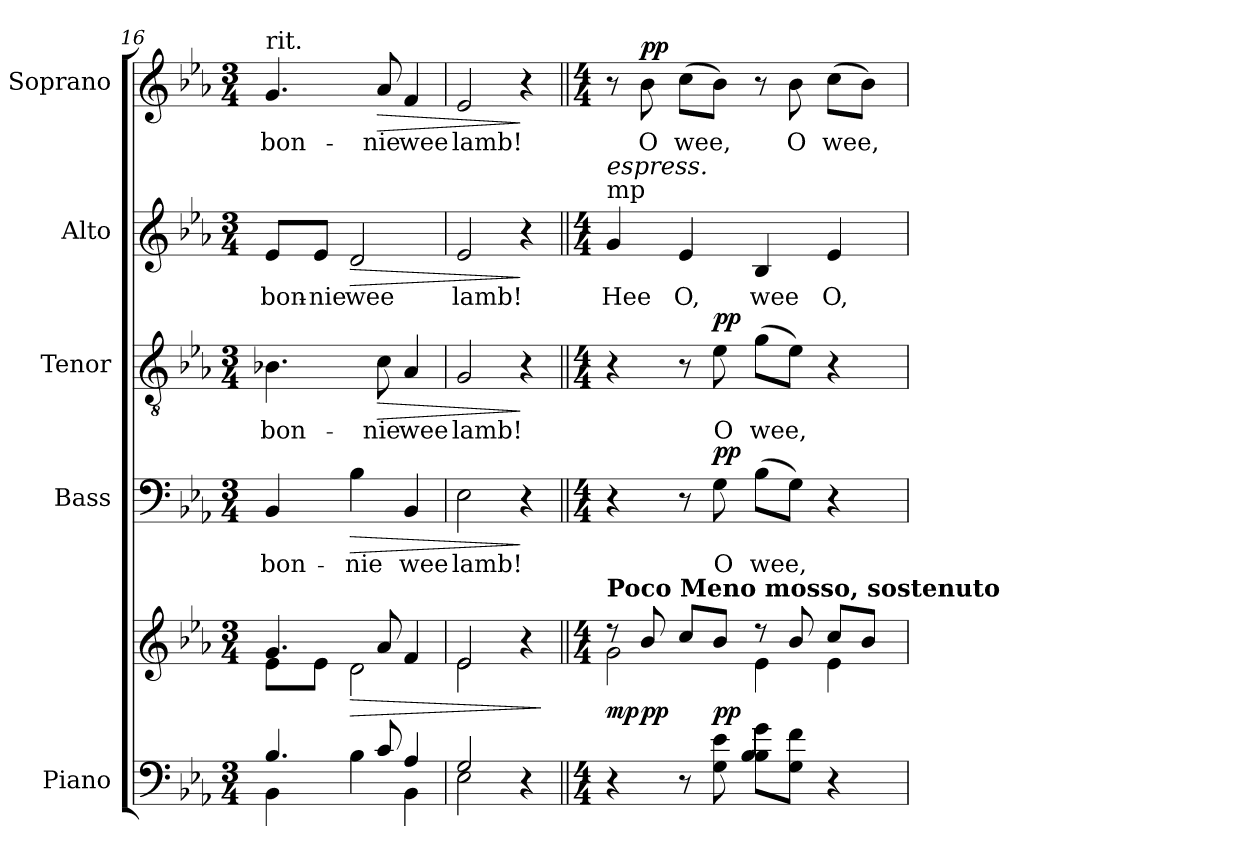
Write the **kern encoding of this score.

**kern	**kern	**dynam	**kern	**text	**dynam	**kern	**text	**dynam	**kern	**text	**dynam	**kern	**text	**dynam
*part5	*part5	*part5	*part4	*part4	*part4	*part3	*part3	*part3	*part2	*part2	*part2	*part1	*part1	*part1
*staff6	*staff5	*staff5/6	*staff4	*staff4	*staff4	*staff3	*staff3	*staff3	*staff2	*staff2	*staff2	*staff1	*staff1	*staff1
*I"Piano	*	*	*I"Bass	*	*	*I"Tenor	*	*	*I"Alto	*	*	*I"Soprano	*	*
*I'Pno.	*	*	*I'B.	*	*	*I'T.	*	*	*I'A.	*	*	*I'S.	*	*
*clefF4	*clefG2	*	*clefF4	*	*	*clefGv2	*	*	*clefG2	*	*	*clefG2	*	*
*	*	*	*	*	*	*ITrd7c12	*	*	*	*	*	*	*	*
*k[b-e-a-]	*k[b-e-a-]	*	*k[b-e-a-]	*	*	*k[b-e-a-]	*	*	*k[b-e-a-]	*	*	*k[b-e-a-]	*	*
*E-:	*E-:	*	*E-:	*	*	*E-:	*	*	*E-:	*	*	*E-:	*	*
*M3/4	*M3/4	*	*M3/4	*	*	*M3/4	*	*	*M3/4	*	*	*M3/4	*	*
=16	=16	=16	=16	=16	=16	=16	=16	=16	=16	=16	=16	=16	=16	=16
*^	*^	*	*	*	*	*	*	*	*	*	*	*	*	*
!	!	!	!	!	!	!LO:LY:b:color=#000000	!	!	!	!	!	!	!	!	!	!
!	!	!	!	!	!	!	!	!	!LO:LY:b:color=#000000	!	!	!	!	!	!	!
!	!	!	!	!	!	!	!	!	!	!	!	!LO:LY:b:color=#000000	!	!	!	!
!	!	!	!	!	!	!	!	!	!	!	!	!	!	!LO:TX:t=rit.	!	!
!	!	!	!	!	!	!	!	!	!	!	!	!	!	!	!LO:LY:b:color=#000000	!
4.B-i/	4BB-i\	4.gi/	8e-i\L	.	4BB-i/	bon-	.	4.BB-Xi\	bon-	.	8e-i/L	bon-	.	4.gi/	bon-	.
!	!	!	!	!	!	!	!	!	!	!	!	!LO:LY:b:color=#000000	!	!	!	!
.	.	.	8e-i\J	.	.	.	.	.	.	.	8e-i/J	-nie	.	.	.	.
!	!	!	!	!LO:HP:b	!	!	!	!	!	!	!	!	!	!	!	!
!	!	!	!	!	!	!LO:LY:b:color=#000000	!LO:HP:b	!	!	!	!	!	!	!	!	!
!	!	!	!	!	!	!	!	!	!	!	!	!LO:LY:b:color=#000000	!LO:HP:b	!	!	!
.	4B-i\	.	2di\	>	4B-i\	-nie	>	.	.	.	2di/	wee	>	.	.	.
!	!	!	!	!	!	!	!	!	!LO:LY:b:color=#000000	!LO:HP:b	!	!	!	!	!	!
!	!	!	!	!	!	!	!	!	!	!	!	!	!	!	!LO:LY:b:color=#000000	!LO:HP:b
8ci/	.	8a-i/	.	.	.	.	.	8Ci\	-nie	>	.	.	.	8a-i/	-nie	>
!	!	!	!	!	!	!LO:LY:b:color=#000000	!	!	!	!	!	!	!	!	!	!
!	!	!	!	!	!	!	!	!	!LO:LY:b:color=#000000	!	!	!	!	!	!	!
!	!	!	!	!	!	!	!	!	!	!	!	!	!	!	!LO:LY:b:color=#000000	!
4A-i/	4BB-i\	4fi/	.	.	4BB-i/	wee	.	4AA-i/	wee	.	.	.	.	4fi/	wee	.
=17	=17	=17	=17	=17	=17	=17	=17	=17	=17	=17	=17	=17	=17	=17	=17	=17
!	!	!	!	!	!	!LO:LY:b:color=#000000	!	!	!	!	!	!	!	!	!	!
!	!	!	!	!	!	!	!	!	!LO:LY:b:color=#000000	!	!	!	!	!	!	!
!	!	!	!	!	!	!	!	!	!	!	!	!LO:LY:b:color=#000000	!	!	!	!
!	!	!	!	!	!	!	!	!	!	!	!	!	!	!	!LO:LY:b:color=#000000	!
2Gi/	2E-i\	2e-i/	2e-i\	.	2E-i\	lamb!	.	2GGi/	lamb!	.	2e-i/	lamb!	.	2e-i/	lamb!	.
4r	4ryy	4r	4ryy	.	4r	.	]	4r	.	]	4r	.	]	4r	.	]
*v	*v	*	*	*	*	*	*	*	*	*	*	*	*	*	*	*
*	*v	*v	*	*	*	*	*	*	*	*	*	*	*	*	*
.	.	]	.	.	.	.	.	.	.	.	.	.	.	.
!!LO:LB:g=z
=18||	=18||	=18||	=18||	=18||	=18||	=18||	=18||	=18||	=18||	=18||	=18||	=18||	=18||	=18||
*M4/4	*M4/4	*	*M4/4	*	*	*M4/4	*	*	*M4/4	*	*	*M4/4	*	*
*^	*^	*	*	*	*	*	*	*	*	*	*	*	*	*
!	!	!	!	!	!	!	!	!	!	!	!	!	!	!LO:TX:a:B:t=Poco Meno mosso, sostenuto	!	!
!	!	!	!	!	!	!	!	!	!	!	!LO:TX:a:t=mp	!	!	!	!	!
!	!	!	!	!	!	!	!	!	!	!	!LO:TX:i:t=espress.	!	!	!	!	!
!	!	!LO:TX:a:B:t=Poco Meno mosso, sostenuto	!	!	!	!	!	!	!	!	!	!	!	!	!	!
!	!	!	!	!	!	!	!	!	!	!	!	!LO:LY:b:color=#000000	!	!	!	!
*	*	*	*^	*	*	*	*	*	*	*	*	*	*	*^	*	*
4r	2ryy	8r	2gi\	2...ryy	mp	4r	.	.	4r	.	.	4gi/	Hee	.	8r	2...ryy	.	.
!	!	!	!	!	!	!	!	!	!	!	!	!	!	!	!	!	!LO:LY:b:color=#000000	!
.	.	8b-i/	.	.	pp	.	.	.	.	.	.	.	.	.	8b-i\	.	O	pp
!	!	!	!	!	!	!	!	!	!	!	!	!	!LO:LY:b:color=#000000	!	!	!	!	!
!	!	!	!	!	!	!	!	!	!	!	!	!	!	!	!	!	!LO:LY:b:color=#000000	!
8r	.	8cci/L	.	.	.	8r	.	.	8r	.	.	4e-i/	O,	.	(8cci\L	.	wee,	.
!	!	!	!	!	!	!	!LO:LY:b:color=#000000	!	!	!	!	!	!	!	!	!	!	!
!	!	!	!	!	!	!	!	!	!	!LO:LY:b:color=#000000	!	!	!	!	!	!	!	!
8Gi\ 8e-i	.	8b-i/J	.	.	pp	8Gi\	O	pp	8E-i\	O	pp	.	.	.	8b-i\J)	.	.	.
!	!	!	!	!	!	!	!LO:LY:b:color=#000000	!	!	!	!	!	!	!	!	!	!	!
!	!	!	!	!	!	!	!	!	!	!LO:LY:b:color=#000000	!	!	!	!	!	!	!	!
!	!	!	!	!	!	!	!	!	!	!	!	!	!LO:LY:b:color=#000000	!	!	!	!	!
8B-i\ 8giL	4B-i/	8r	4e-i\	.	.	(8B-i\L	wee,	.	(8Gi\L	wee,	.	4B-i/	wee	.	8r	.	.	.
!	!	!	!	!	!	!	!	!	!	!	!	!	!	!	!	!	!LO:LY:b:color=#000000	!
8Gi\ 8fiJ	.	8b-i/	.	.	.	8Gi\J)	.	.	8E-i\J)	.	.	.	.	.	8b-i\	.	O	.
!	!	!	!	!	!	!	!	!	!	!	!	!	!LO:LY:b:color=#000000	!	!	!	!	!
!	!	!	!	!	!	!	!	!	!	!	!	!	!	!	!	!	!LO:LY:b:color=#000000	!
4r	4ryy	8cci/L	4e-i\	.	.	4r	.	.	4r	.	.	4e-i/	O,	.	(8cci\L	.	wee,	.
.	.	8b-i/J	.	.	.	.	.	.	.	.	.	.	.	.	8b-i\J)	.	.	.
*	*	*MM69	*	*	*	*	*	*	*	*	*	*	*	*	*MM69	*	*	*
.	.	.	.	16ryy	.	.	.	.	.	.	.	.	.	.	.	16ryy	.	.
*v	*v	*	*	*	*	*	*	*	*	*	*	*	*	*	*v	*v	*	*
*	*v	*v	*v	*	*	*	*	*	*	*	*	*	*	*	*	*
=	=	=	=	=	=	=	=	=	=	=	=	=	=	=
*-	*-	*-	*-	*-	*-	*-	*-	*-	*-	*-	*-	*-	*-	*-
